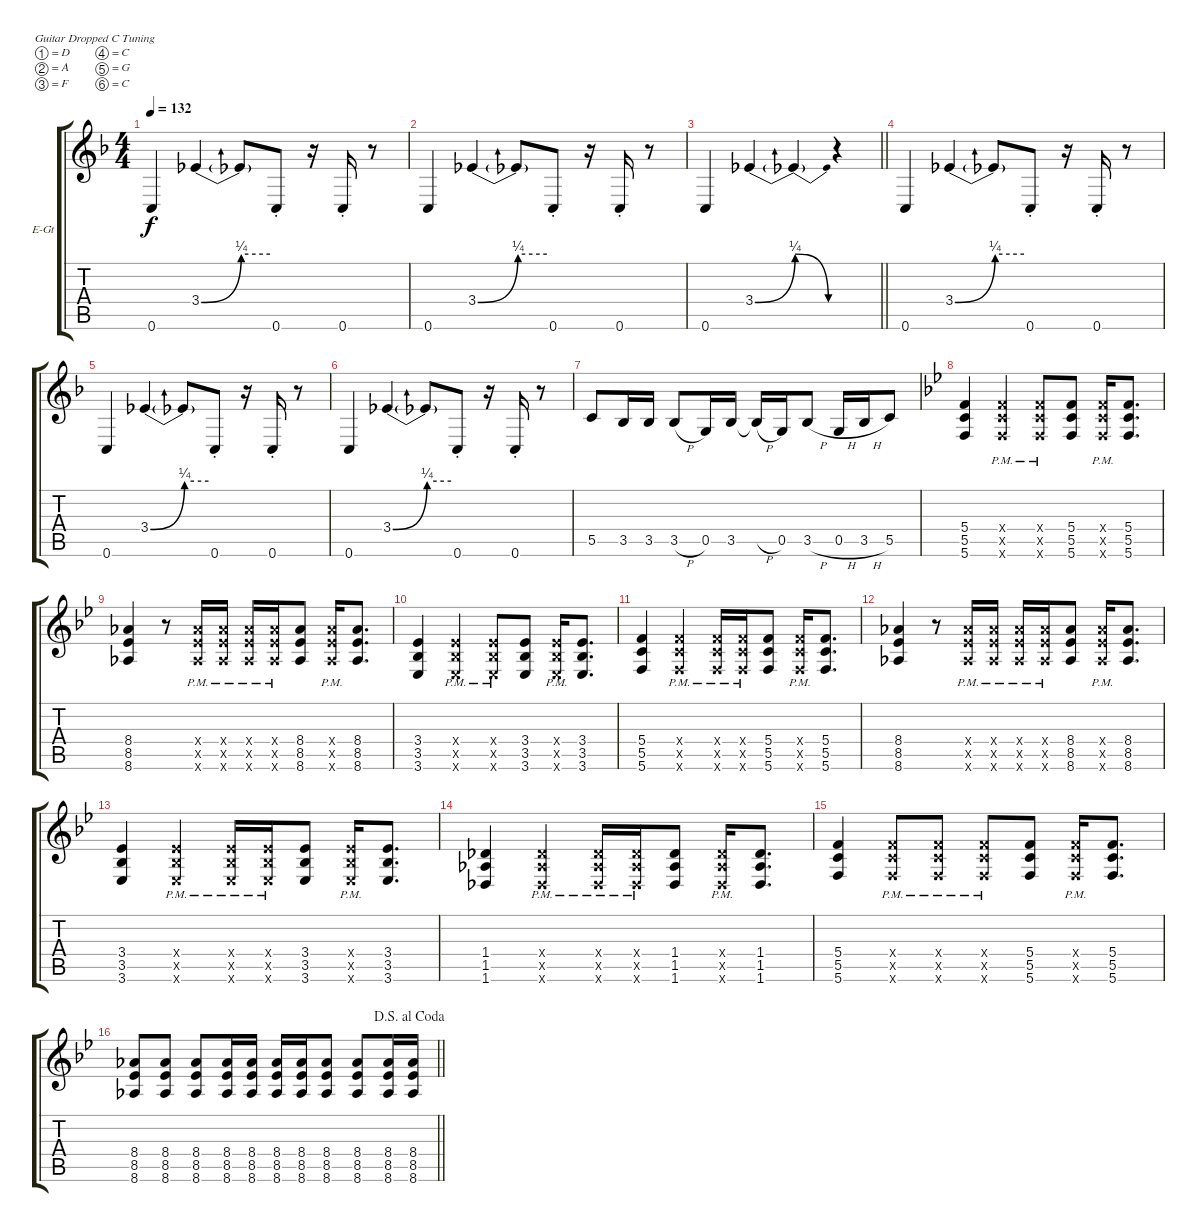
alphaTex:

\bracketExtendMode groupsimilarinstruments
\firstSystemTrackNameOrientation horizontal
\otherSystemsTrackNameOrientation horizontal
\track ("Untitled" "E-Gt") {instrument overdrivenguitar}
\staff {score tabs}
\tuning (D4 A3 F3 C3 G2 C2)
\ts (4 4)
\tempo 132
\clef g2
\ks f
0.6.4{dy f} 3.4{be (bend 0 0 60 1)}.4 3.4{be (hold 0 1 60 1) t}.8 0.6{st}.8 r.16 0.6{st}.16 r.8 |
0.6.4 3.4{be (bend 0 0 60 1)}.4 3.4{be (hold 0 1 60 1) t}.8 0.6{st}.8 r.16 0.6{st}.16 r.8 |
\barLineRight lightlight
0.6.4 3.4{be (bend 0 0 60 1)}.4 3.4{be (release 0 1 60 0) t}.4 r.4 |
0.6.4 3.4{be (bend 0 0 60 1)}.4 3.4{be (hold 0 1 60 1) t}.8 0.6{st}.8 r.16 0.6{st}.16 r.8 |
0.6.4 3.4{be (bend 0 0 60 1)}.4 3.4{be (hold 0 1 60 1) t}.8 0.6{st}.8 r.16 0.6{st}.16 r.8 |
0.6.4 3.4{be (bend 0 0 60 1)}.4 3.4{be (hold 0 1 60 1) t}.8 0.6{st}.8 r.16 0.6{st}.16 r.8 |
5.5.8 3.5.16 3.5.16 3.5{h}.8 0.5.16 3.5.16 3.5{h t}.16 0.5.16 3.5{h}.8 0.5{h}.16 3.5{h}.16 5.5.8 |
\ks bb
(5.4 5.5 5.6).4 (5.4{pm x} 5.5{pm x} 5.6{pm x}).4 (5.4{pm x} 5.5{pm x} 5.6{pm x}).8 (5.4 5.5 5.6).8 (5.4{pm x} 5.5{pm x} 5.6{pm x}).16 (5.4 5.5 5.6).8{d} |
(8.4 8.5 8.6).4 r.8 (8.4{pm x} 8.5{pm x} 8.6{pm x}).16 (8.4{pm x} 8.5{pm x} 8.6{pm x}).16 (8.4{pm x} 8.5{pm x} 8.6{pm x}).16 (8.4{pm x} 8.5{pm x} 8.6{pm x}).16 (8.4 8.5 8.6).8 (8.4{pm x} 8.5{pm x} 8.6{pm x}).16 (8.4 8.5 8.6).8{d} |
(3.4 3.5 3.6).4 (3.4{pm x} 3.5{pm x} 3.6{pm x}).4 (3.4{pm x} 3.5{pm x} 3.6{pm x}).8 (3.4 3.5 3.6).8 (3.4{pm x} 3.5{pm x} 3.6{pm x}).16 (3.4 3.5 3.6).8{d} |
(5.4 5.5 5.6).4 (5.4{pm x} 5.5{pm x} 5.6{pm x}).4 (5.4{pm x} 5.5{pm x} 5.6{pm x}).16 (5.4{pm x} 5.5{pm x} 5.6{pm x}).16 (5.4 5.5 5.6).8 (5.4{pm x} 5.5{pm x} 5.6{pm x}).16 (5.4 5.5 5.6).8{d} |
(8.4 8.5 8.6).4 r.8 (8.4{pm x} 8.5{pm x} 8.6{pm x}).16 (8.4{pm x} 8.5{pm x} 8.6{pm x}).16 (8.4{pm x} 8.5{pm x} 8.6{pm x}).16 (8.4{pm x} 8.5{pm x} 8.6{pm x}).16 (8.4 8.5 8.6).8 (8.4{pm x} 8.5{pm x} 8.6{pm x}).16 (8.4 8.5 8.6).8{d} |
(3.4 3.5 3.6).4 (3.4{pm x} 3.5{pm x} 3.6{pm x}).4 (3.4{pm x} 3.5{pm x} 3.6{pm x}).16 (3.4{pm x} 3.5{pm x} 3.6{pm x}).16 (3.4 3.5 3.6).8 (3.4{pm x} 3.5{pm x} 3.6{pm x}).16 (3.4 3.5 3.6).8{d} |
(1.4 1.5 1.6).4 (1.4{pm x} 1.5{pm x} 1.6{pm x}).4 (1.4{pm x} 1.5{pm x} 1.6{pm x}).16 (1.4{pm x} 1.5{pm x} 1.6{pm x}).16 (1.4 1.5 1.6).8 (1.4{pm x} 1.5{pm x} 1.6{pm x}).16 (1.4 1.5 1.6).8{d} |
(5.4 5.5 5.6).4 (5.4{pm x} 5.5{pm x} 5.6{pm x}).8 (5.4{pm x} 5.5{pm x} 5.6{pm x}).8 (5.4{pm x} 5.5{pm x} 5.6{pm x}).8 (5.4 5.5 5.6).8 (5.4{pm x} 5.5{pm x} 5.6{pm x}).16 (5.4 5.5 5.6).8{d} |
\jump dalsegnoalcoda
\barLineRight lightlight
(8.4 8.5 8.6).8 (8.4 8.5 8.6).8 (8.4 8.5 8.6).8 (8.4 8.5 8.6).16 (8.4 8.5 8.6).16 (8.4 8.5 8.6).16 (8.4 8.5 8.6).16 (8.4 8.5 8.6).8 (8.4 8.5 8.6).8 (8.4 8.5 8.6).16 (8.4 8.5 8.6).16
